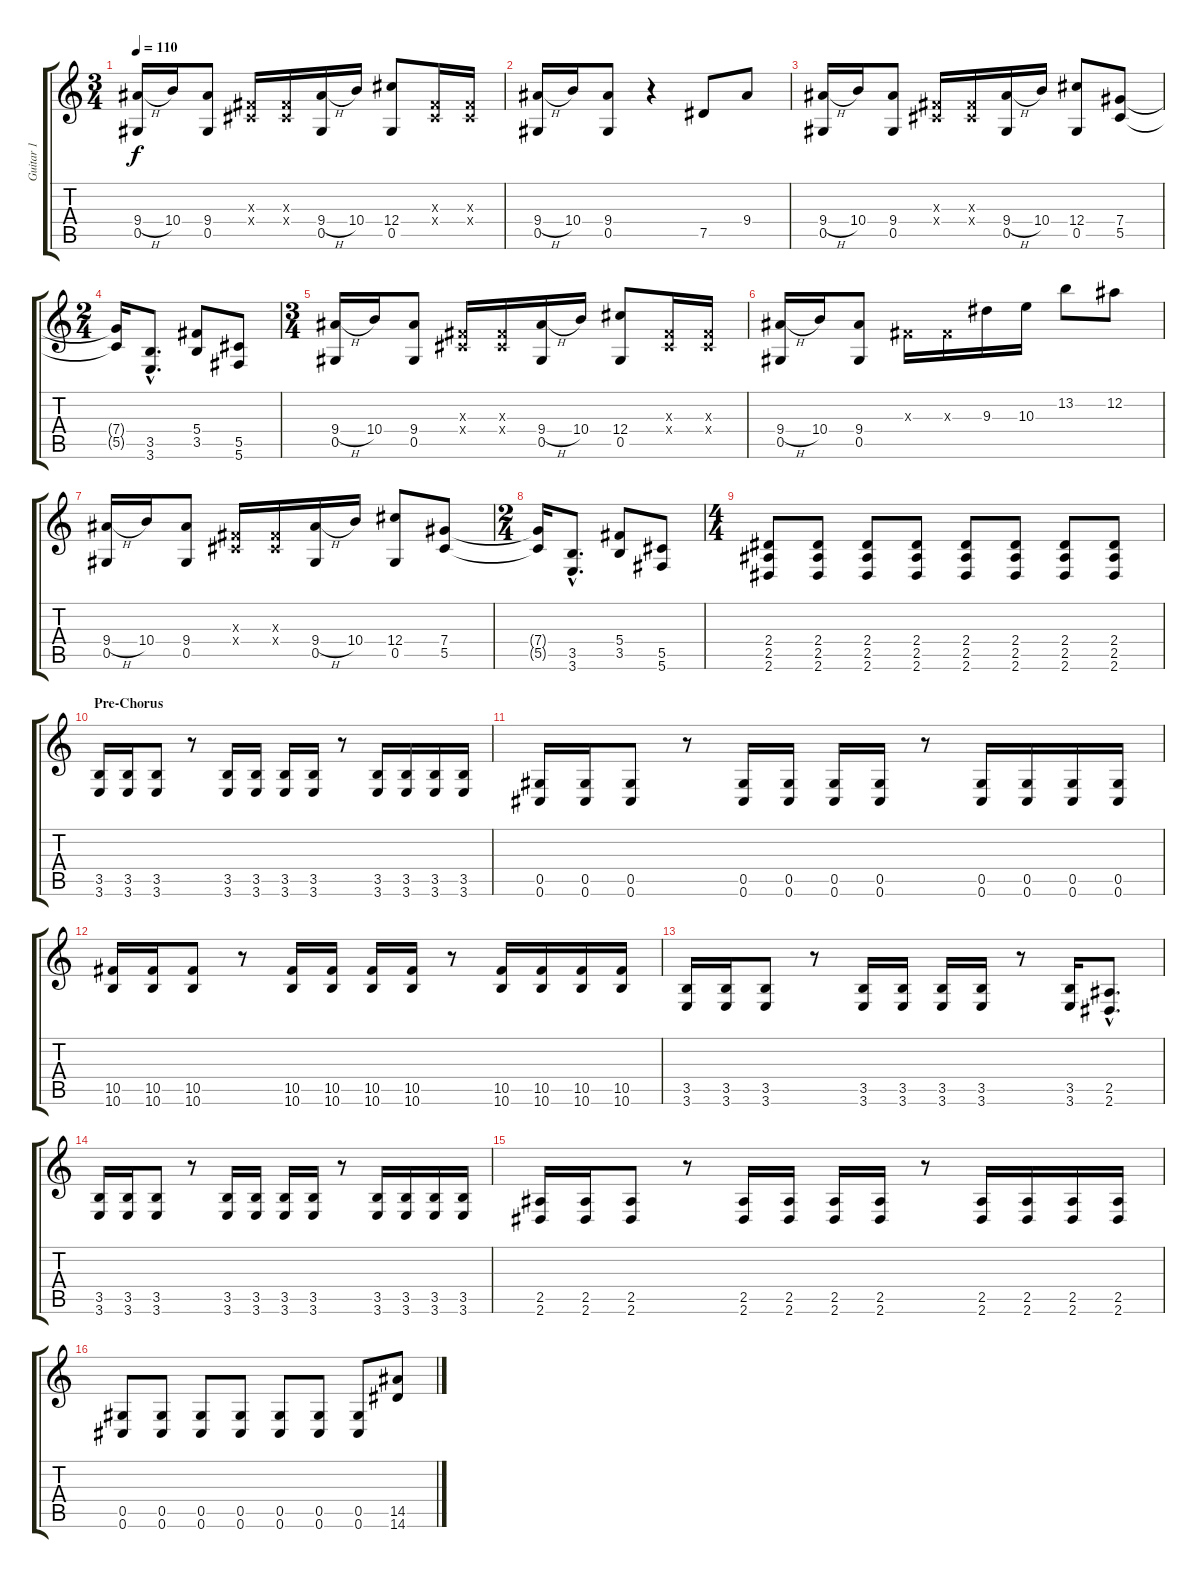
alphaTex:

\track ("Guitar 1" "Guitar 1") {instrument distortionguitar}
\staff {score tabs}
\tuning (Eb4 Bb3 Gb3 Db3 Ab2 Db2) {hide}
\ts (3 4)
\tempo 110
\clef g2
\ks c
(9.4{h} 0.5).16{dy f} 10.4.16 (9.4 0.5).8 (0.3{x} 0.4{x}).16 (0.3{x} 0.4{x}).16 (9.4{h} 0.5).16 10.4.16 (12.4 0.5).8 (0.3{x} 0.4{x}).16 (0.3{x} 0.4{x}).16 |
(9.4{h} 0.5).16 10.4.16 (9.4 0.5).8 r.4 7.5.8 9.4.8 |
(9.4{h} 0.5).16 10.4.16 (9.4 0.5).8 (0.3{x} 0.4{x}).16 (0.3{x} 0.4{x}).16 (9.4{h} 0.5).16 10.4.16 (12.4 0.5).8 (7.4 5.5).8 |
\ts (2 4)
(7.4{t} 5.5{t}).16 (3.5{hac} 3.6{hac}).8{d} (5.4 3.5).8 (5.5 5.6).8 |
\ts (3 4)
(9.4{h} 0.5).16 10.4.16 (9.4 0.5).8 (0.3{x} 0.4{x}).16 (0.3{x} 0.4{x}).16 (9.4{h} 0.5).16 10.4.16 (12.4 0.5).8 (0.3{x} 0.4{x}).16 (0.3{x} 0.4{x}).16 |
(9.4{h} 0.5).16 10.4.16 (9.4 0.5).8 0.3{x}.16 0.3{x}.16 9.3.16 10.3.16 13.2.8 12.2.8 |
(9.4{h} 0.5).16 10.4.16 (9.4 0.5).8 (0.3{x} 0.4{x}).16 (0.3{x} 0.4{x}).16 (9.4{h} 0.5).16 10.4.16 (12.4 0.5).8 (7.4 5.5).8 |
\ts (2 4)
(7.4{t} 5.5{t}).16 (3.5{hac} 3.6{hac}).8{d} (5.4 3.5).8 (5.5 5.6).8 |
\ts (4 4)
(2.4 2.5 2.6).8 (2.4 2.5 2.6).8 (2.4 2.5 2.6).8 (2.4 2.5 2.6).8 (2.4 2.5 2.6).8 (2.4 2.5 2.6).8 (2.4 2.5 2.6).8 (2.4 2.5 2.6).8 |
\section ("" "Pre-Chorus")
(3.5 3.6).16 (3.5 3.6).16 (3.5 3.6).8 r.8 (3.5 3.6).16 (3.5 3.6).16 (3.5 3.6).16 (3.5 3.6).16 r.8 (3.5 3.6).16 (3.5 3.6).16 (3.5 3.6).16 (3.5 3.6).16 |
(0.5 0.6).16 (0.5 0.6).16 (0.5 0.6).8 r.8 (0.5 0.6).16 (0.5 0.6).16 (0.5 0.6).16 (0.5 0.6).16 r.8 (0.5 0.6).16 (0.5 0.6).16 (0.5 0.6).16 (0.5 0.6).16 |
(10.5 10.6).16 (10.5 10.6).16 (10.5 10.6).8 r.8 (10.5 10.6).16 (10.5 10.6).16 (10.5 10.6).16 (10.5 10.6).16 r.8 (10.5 10.6).16 (10.5 10.6).16 (10.5 10.6).16 (10.5 10.6).16 |
(3.5 3.6).16 (3.5 3.6).16 (3.5 3.6).8 r.8 (3.5 3.6).16 (3.5 3.6).16 (3.5 3.6).16 (3.5 3.6).16 r.8 (3.5 3.6).16 (2.5{hac} 2.6{hac}).8{d} |
(3.5 3.6).16 (3.5 3.6).16 (3.5 3.6).8 r.8 (3.5 3.6).16 (3.5 3.6).16 (3.5 3.6).16 (3.5 3.6).16 r.8 (3.5 3.6).16 (3.5 3.6).16 (3.5 3.6).16 (3.5 3.6).16 |
(2.5 2.6).16 (2.5 2.6).16 (2.5 2.6).8 r.8 (2.5 2.6).16 (2.5 2.6).16 (2.5 2.6).16 (2.5 2.6).16 r.8 (2.5 2.6).16 (2.5 2.6).16 (2.5 2.6).16 (2.5 2.6).16 |
(0.5 0.6).8 (0.5 0.6).8 (0.5 0.6).8 (0.5 0.6).8 (0.5 0.6).8 (0.5 0.6).8 (0.5 0.6).8 (14.5{ss} 14.6{ss}).8
